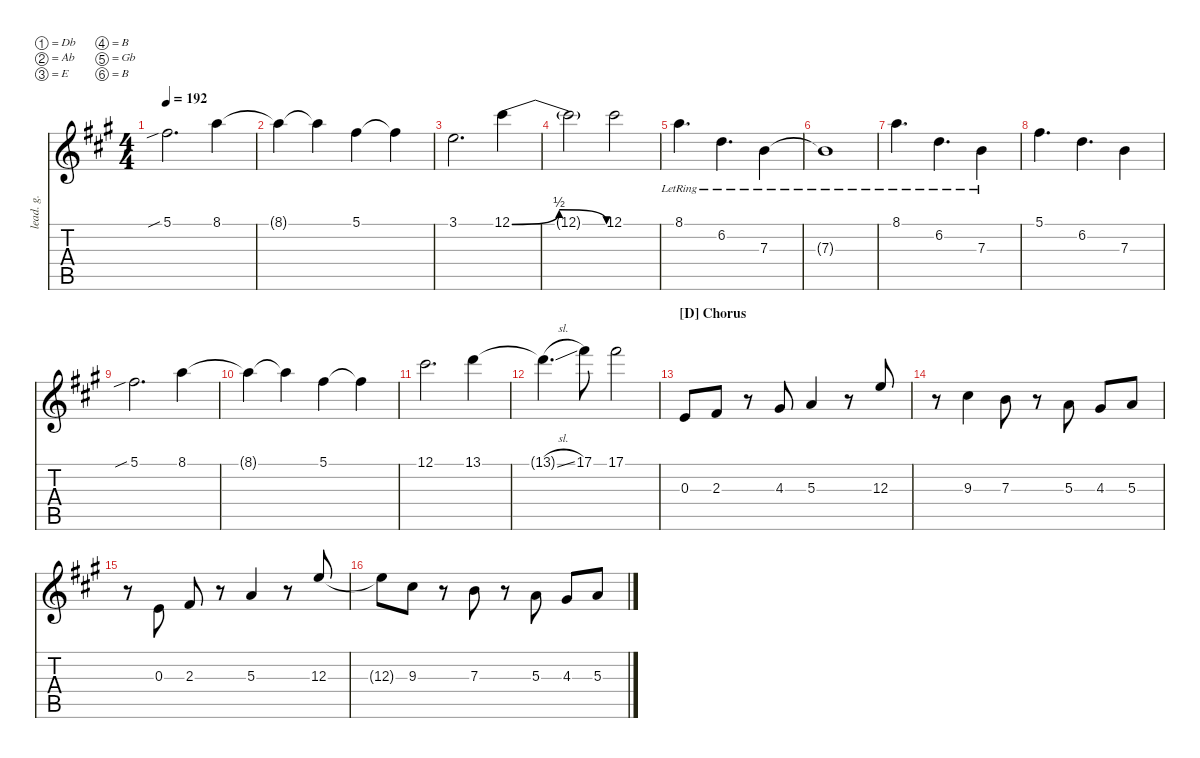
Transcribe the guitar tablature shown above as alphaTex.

\defaultSystemsLayout 4
\hideDynamics
\bracketExtendMode nobrackets
\otherSystemsTrackNameOrientation horizontal
\track ("Distortion Guitar Lead" "lead. g.") {instrument distortionguitar}
\staff {score tabs}
\tuning (Db4 Ab3 E3 B2 Gb2 B1)
\ts (4 4)
\tempo 192
\clef g2
\ks a
5.1{sib acc #}.2{d dy mf beam Down} 8.1{acc forcenatural}.4{beam Down} |
8.1{t acc forcenatural}.4{beam Down} 8.1{t acc forcenatural}.4{beam Down} 5.1{acc #}.4{beam Down} 5.1{t acc #}.4{beam Down} |
3.1{acc forcenatural}.2{d beam Down} 12.1{be (bendrelease 0 0 45.6 2 50.4 2 59.4 0) acc #}.4{beam Down} |
12.1{t acc #}.2{beam Down} 12.1{acc #}.2{beam Down} |
8.1{lr acc forcenatural}.4{d beam Down} 6.2{lr acc forcenatural}.4{d beam Down} 7.3{lr acc forcenatural}.4{beam Down} |
7.3{lr t acc forcenatural}.1{beam Down} |
8.1{lr acc forcenatural}.4{d beam Down} 6.2{lr acc forcenatural}.4{d beam Down} 7.3{lr acc forcenatural}.4{beam Down} |
5.1{acc #}.4{d beam Down} 6.2{acc forcenatural}.4{d beam Down} 7.3{acc forcenatural}.4{beam Down} |
5.1{sib acc #}.2{d beam Down} 8.1{acc forcenatural}.4{beam Down} |
8.1{t acc forcenatural}.4{beam Down} 8.1{t acc forcenatural}.4{beam Down} 5.1{acc #}.4{beam Down} 5.1{t acc #}.4{beam Down} |
12.1{acc #}.2{d beam Down} 13.1{acc forcenatural}.4{beam Down} |
13.1{sl t acc forcenatural}.4{d beam Down} 17.1{acc #}.8{beam Down} 17.1{acc #}.2{beam Down} |
\section ("D" "Chorus")
0.3{acc forcenatural}.8{beam Up} 2.3{acc #}.8{beam Up} r.8{beam Up} 4.3{acc #}.8{beam Up} 5.3{acc forcenatural}.4{beam Up} r.8{beam Up} 12.3{acc forcenatural}.8{beam Down} |
r.8{beam Down} 9.3{acc #}.4{beam Down} 7.3{acc forcenatural}.8{beam Down} r.8{beam Down} 5.3{acc forcenatural}.8{beam Up} 4.3{acc #}.8{beam Up} 5.3{acc forcenatural}.8{beam Up} |
r.8{beam Down} 0.3{acc forcenatural}.8{beam Up} 2.3{acc #}.8{beam Up} r.8{beam Up} 5.3{acc forcenatural}.4{beam Up} r.8{beam Up} 12.3{acc forcenatural}.8{beam Down} |
12.3{t acc forcenatural}.8{beam Down} 9.3{acc #}.8{beam Down} r.8{beam Down} 7.3{acc forcenatural}.8{beam Down} r.8{beam Down} 5.3{acc forcenatural}.8{beam Up} 4.3{acc #}.8{beam Up} 5.3{acc forcenatural}.8{beam Up}
